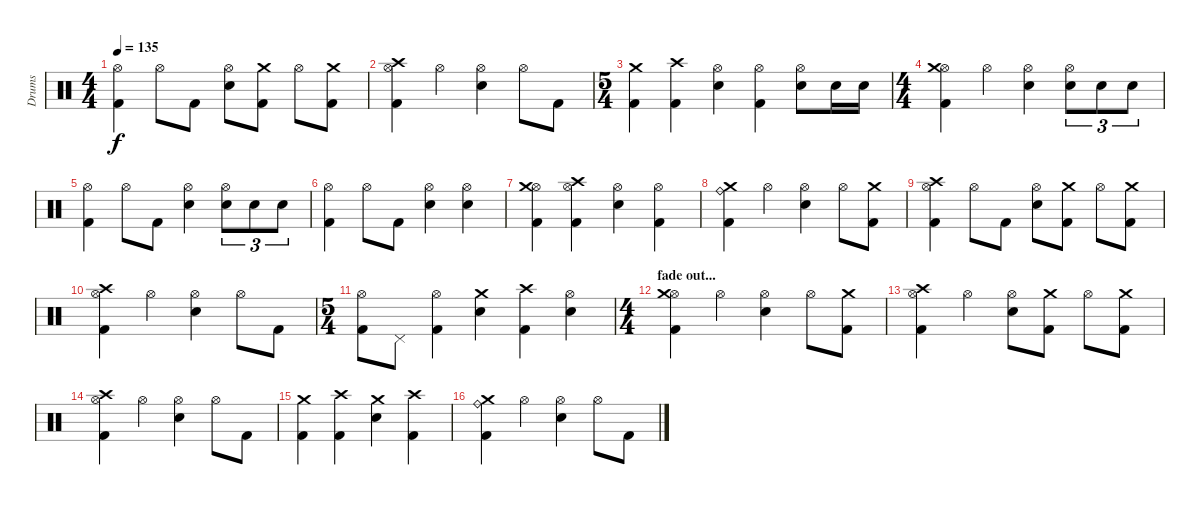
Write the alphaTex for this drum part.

\track ("Drums" "Drums") {instrument percussion}
\staff {score}
\articulation defaults
\ts (4 4)
\tempo 135
\clef neutral
\ks c
("Kick (hit) 2" "Hi-Hat (open)").4{dy f} "Hi-Hat (open)".8 "Kick (hit) 2".8 ("Electric Snare (hit)" "Hi-Hat (open)").8 ("Kick (hit) 2" "Crash medium (hit)").8 "Hi-Hat (open)".8 ("Kick (hit) 2" "Crash medium (hit)").8 |
("Kick (hit) 2" "Hi-Hat (open)" "Crash high (hit)").4 "Hi-Hat (open)".4 ("Electric Snare (hit)" "Hi-Hat (open)").4 "Hi-Hat (open)".8 "Kick (hit) 2".8 |
\ts (5 4)
("Kick (hit) 2" "Crash medium (hit)").4 ("Kick (hit) 2" "Crash high (hit)").4 ("Electric Snare (hit)" "Hi-Hat (open)").4 ("Kick (hit) 2" "Hi-Hat (open)").4 ("Electric Snare (hit)" "Hi-Hat (open)").8 "Electric Snare (hit)".16 "Electric Snare (hit)".16 |
\ts (4 4)
("Kick (hit) 2" "Hi-Hat (open)" "Crash medium (hit)").4 "Hi-Hat (open)".4 ("Electric Snare (hit)" "Hi-Hat (open)").4 ("Electric Snare (hit)" "Hi-Hat (open)").8{tu (3 2)} "Electric Snare (hit)".8{tu (3 2)} "Electric Snare (hit)".8{tu (3 2)} |
("Kick (hit) 2" "Hi-Hat (open)").4 "Hi-Hat (open)".8 "Kick (hit) 2".8 ("Electric Snare (hit)" "Hi-Hat (open)").4 ("Electric Snare (hit)" "Hi-Hat (open)").8{tu (3 2)} "Electric Snare (hit)".8{tu (3 2)} "Electric Snare (hit)".8{tu (3 2)} |
("Kick (hit) 2" "Hi-Hat (open)").4 "Hi-Hat (open)".8 "Kick (hit) 2".8 ("Electric Snare (hit)" "Hi-Hat (open)").4 ("Electric Snare (hit)" "Hi-Hat (open)").4 |
("Kick (hit) 2" "Hi-Hat (open)" "Crash medium (hit)").4 ("Kick (hit) 2" "Hi-Hat (open)" "Crash high (hit)").4 ("Electric Snare (hit)" "Hi-Hat (open)").4 ("Kick (hit) 2" "Hi-Hat (open)").4 |
("Kick (hit) 2" "Ride (bell)" "Crash medium (hit)").4 "Hi-Hat (open)".4 ("Electric Snare (hit)" "Hi-Hat (open)").4 "Hi-Hat (open)".8 ("Kick (hit) 2" "Crash medium (hit)").8 |
("Kick (hit) 2" "Hi-Hat (open)" "Crash high (hit)").4 "Hi-Hat (open)".8 "Kick (hit) 2".8 ("Electric Snare (hit)" "Hi-Hat (open)").8 ("Kick (hit) 2" "Crash medium (hit)").8 "Hi-Hat (open)".8 ("Kick (hit) 2" "Crash medium (hit)").8 |
("Kick (hit) 2" "Hi-Hat (open)" "Crash high (hit)").4 "Hi-Hat (open)".4 ("Electric Snare (hit)" "Hi-Hat (open)").4 "Hi-Hat (open)".8 "Kick (hit) 2".8 |
\ts (5 4)
("Kick (hit) 2" "Hi-Hat (open)").8 "Pedal Hi-Hat (hit)".8 ("Kick (hit) 2" "Hi-Hat (open)").4 ("Electric Snare (hit)" "Crash medium (hit)").4 ("Kick (hit) 2" "Crash high (hit)").4 ("Electric Snare (hit)" "Hi-Hat (open)").4 |
\ts (4 4)
\section ("" "fade out...")
("Kick (hit) 2" "Hi-Hat (open)" "Crash medium (hit)").4 "Hi-Hat (open)".4 ("Electric Snare (hit)" "Hi-Hat (open)").4 "Hi-Hat (open)".8 ("Kick (hit) 2" "Crash medium (hit)").8 |
("Kick (hit) 2" "Hi-Hat (open)" "Crash high (hit)").4 "Hi-Hat (open)".4 ("Electric Snare (hit)" "Hi-Hat (open)").8 ("Kick (hit) 2" "Crash medium (hit)").8 "Hi-Hat (open)".8 ("Kick (hit) 2" "Crash medium (hit)").8 |
("Kick (hit) 2" "Hi-Hat (open)" "Crash high (hit)").4 "Hi-Hat (open)".4 ("Electric Snare (hit)" "Hi-Hat (open)").4 "Hi-Hat (open)".8 "Kick (hit) 2".8 |
("Kick (hit) 2" "Crash medium (hit)").4 ("Kick (hit) 2" "Crash high (hit)").4 ("Electric Snare (hit)" "Crash medium (hit)").4 ("Kick (hit) 2" "Crash high (hit)").4 |
("Kick (hit) 2" "Ride (bell)" "Crash medium (hit)").4 "Hi-Hat (open)".4 ("Electric Snare (hit)" "Hi-Hat (open)").4 "Hi-Hat (open)".8 "Kick (hit) 2".8
